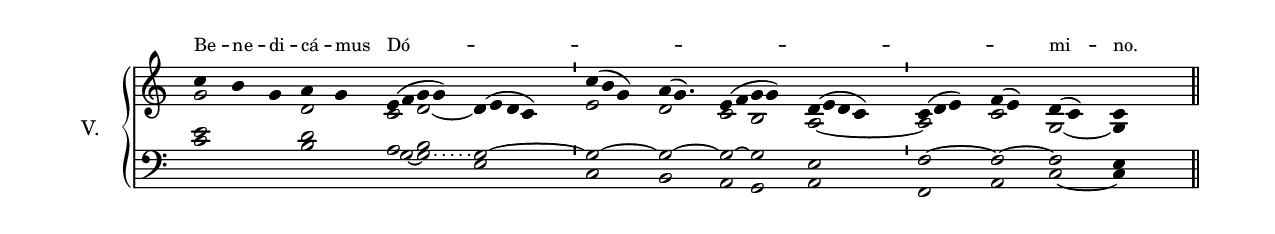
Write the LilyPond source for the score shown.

\version "2.18"
\include "gregorian.ly"
\include "noh2.ily"

%Page reference: page v.17
%(volume.page)

% Proofed 2/18

global = {
 \key c \major
 \cadenzaOn 
 \override Glissando #'thickness = #2.0
}

chantText = \lyricmode {
Be -- ne -- di -- cá -- mus Dó -- _ _ _ _ _ _ _ mi -- no. }

chantMusic = {
\tieDown   c''4 b'4 g'4 a'4 g'4 e'4 ( f'4 g'4 g'4) d'4 ( e'4 d'4 c'4) \divisioMinima
 c''4 ( b'4 g'4) a'4 ( g'4.) e'4 ( f'4 g'4 g'4) d'4 ( e'4 d'4 c'4) \divisioMinima
 c'4 ( d'4 e'4) f'4 ( e'4) d'4 ( c'4) c'4 \finalis

}

altoMusic = {
g'2*3/2 d'2 c'2 d'2 ~ d'4 r2*3/2 \divisioMinima
e'2*3/2 d'2*5/4 c'2 b2 a2*4/2 ~ \divisioMinima
a2*3/2 c'2 g2 ~ g4 \finalis
}

tenorMusic = {
e'2*3/2 d'2 a2 b2 g2*4/2 ~ \divisioMinima
g2*3/2 ~ g2*5/4 ~ g2 ~ g2 e2*4/2 \divisioMinima
f2*3/2 ~ f2 ~ f2 e4 \finalis
}

bassMusic = {
c'2*3/2 b2 g2 ~ g2 e2*4/2 \divisioMinima
c2*3/2 b,2*5/4 a,2 g,2 a,2*4/2 \divisioMinima
f,2*3/2 a,2 c2 ~ c4 \finalis
}

voiceLines = {
\voiceLineStyle


s2*7/2
\allowVoiceLineBreak
\voiceLine "down" "down" g2*2/2 g2*1/2


}

\score{
  <<
    \new Lyrics
    \new GrandStaff <<
      \set GrandStaff.autoBeaming = ##f
      \set GrandStaff.instrumentName = \markup \center-column {
        "V."
      }
      \new Staff = up <<
        \new Voice = "chant" {
          \voiceOne \global \chantMusic
        }
        \new Voice {
          \voiceTwo \global \altoMusic
        }
      >>

      \new Staff = down <<
        \clef bass
        \new Voice {
          \voiceOne \global \tenorMusic
        }
        \new Voice {
          \voiceTwo \global \bassMusic
        }
	\new Voice {
        \voiceThree \global \voiceLines
        }
      >>
    >>
    \context Lyrics {
      \lyricsto chant {
      \chantText
    }
    }
  >>
  \layout{
  }
  
}
